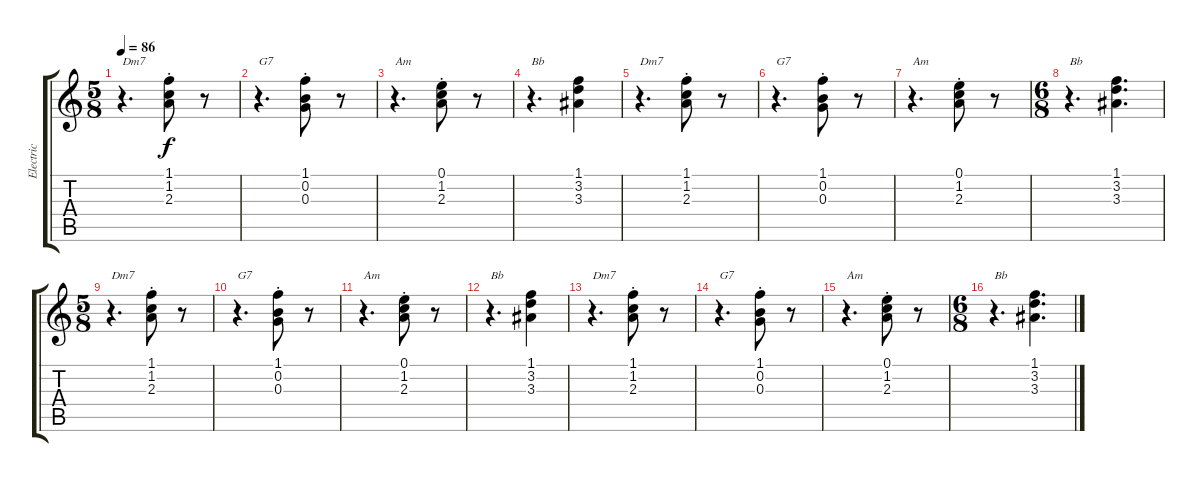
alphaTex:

\track ("Electric" "Electric") {instrument overdrivenguitar}
\staff {score tabs}
\tuning (E4 B3 G3 D3 A2 E2) {hide}
\ts (5 8)
\tempo 86
\clef g2
\ks c
r.4{d txt "Dm7" dy f} (1.1{st} 1.2{st} 2.3{st}).8 r.8 |
r.4{d txt "G7"} (1.1{st} 0.2{st} 0.3{st}).8 r.8 |
r.4{d txt "Am"} (0.1{st} 1.2{st} 2.3{st}).8 r.8 |
r.4{d txt "Bb"} (1.1 3.2 3.3).4 |
r.4{d txt "Dm7"} (1.1{st} 1.2{st} 2.3{st}).8 r.8 |
r.4{d txt "G7"} (1.1{st} 0.2{st} 0.3{st}).8 r.8 |
r.4{d txt "Am"} (0.1{st} 1.2{st} 2.3{st}).8 r.8 |
\ts (6 8)
r.4{d txt "Bb"} (1.1 3.2 3.3).4{d} |
\ts (5 8)
r.4{d txt "Dm7"} (1.1{st} 1.2{st} 2.3{st}).8 r.8 |
r.4{d txt "G7"} (1.1{st} 0.2{st} 0.3{st}).8 r.8 |
r.4{d txt "Am"} (0.1{st} 1.2{st} 2.3{st}).8 r.8 |
r.4{d txt "Bb"} (1.1 3.2 3.3).4 |
r.4{d txt "Dm7"} (1.1{st} 1.2{st} 2.3{st}).8 r.8 |
r.4{d txt "G7"} (1.1{st} 0.2{st} 0.3{st}).8 r.8 |
r.4{d txt "Am"} (0.1{st} 1.2{st} 2.3{st}).8 r.8 |
\ts (6 8)
r.4{d txt "Bb"} (1.1 3.2 3.3).4{d}
